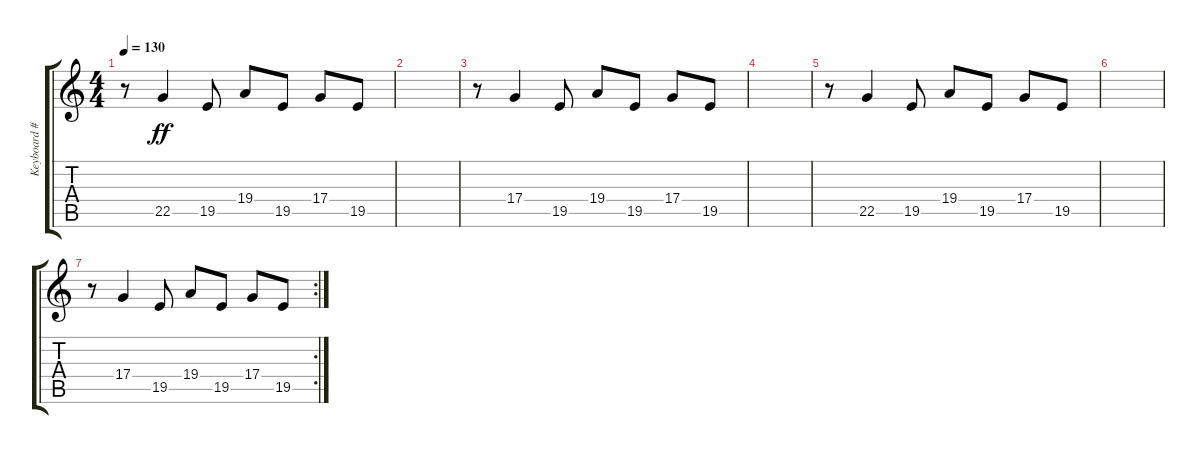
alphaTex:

\track ("Keyboard #2" "Keyboard #") {instrument synthbrass1}
\staff {score tabs}
\tuning (E4 B3 G3 D3 A2 E2) {hide}
\ts (4 4)
\tempo 130
\clef g2
\ks c
r.8{dy ff} 22.5.4 19.5.8 19.4.8 19.5.8 17.4.8 19.5.8 |
|
r.8 17.4.4 19.5.8 19.4.8 19.5.8 17.4.8 19.5.8 |
|
r.8 22.5.4 19.5.8 19.4.8 19.5.8 17.4.8 19.5.8 |
|
\rc 2
r.8 17.4.4 19.5.8 19.4.8 19.5.8 17.4.8 19.5.8
